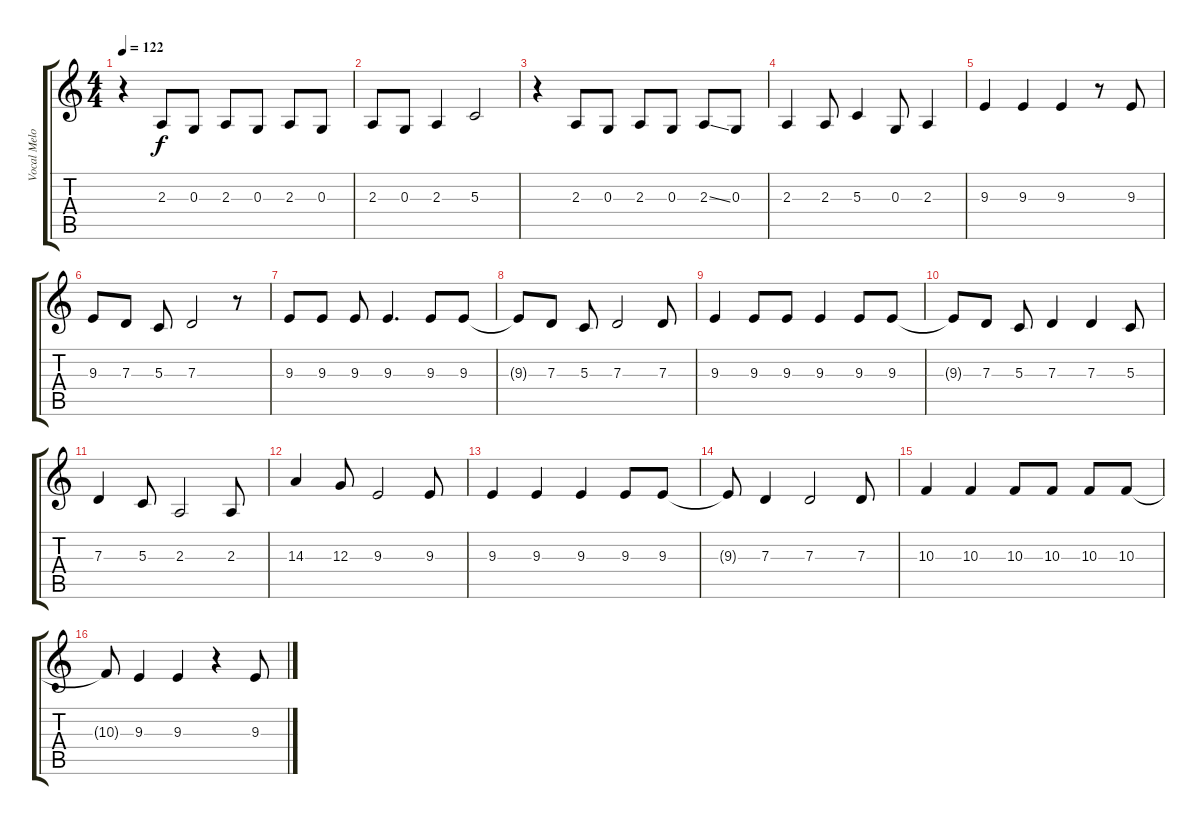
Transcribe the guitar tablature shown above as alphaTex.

\track ("Vocal Melody" "Vocal Melo") {instrument altosax}
\staff {score tabs}
\tuning (E4 B3 G3 D3 A2 E2) {hide}
\ts (4 4)
\tempo 122
\clef g2
\ks c
r.4{dy f} 2.3.8 0.3.8 2.3.8 0.3.8 2.3.8 0.3.8 |
2.3.8 0.3.8 2.3.4 5.3.2 |
r.4 2.3.8 0.3.8 2.3.8 0.3.8 2.3{ss}.8 0.3.8 |
2.3.4 2.3.8 5.3.4 0.3.8 2.3.4 |
9.3.4 9.3.4 9.3.4 r.8 9.3.8 |
9.3.8 7.3.8 5.3.8 7.3.2 r.8 |
9.3.8 9.3.8 9.3.8 9.3.4{d} 9.3.8 9.3.8 |
9.3{t}.8 7.3.8 5.3.8 7.3.2 7.3.8 |
9.3.4 9.3.8 9.3.8 9.3.4 9.3.8 9.3.8 |
9.3{t}.8 7.3.8 5.3.8 7.3.4 7.3.4 5.3.8 |
7.3.4 5.3.8 2.3.2 2.3.8 |
14.3.4 12.3.8 9.3.2 9.3.8 |
9.3.4 9.3.4 9.3.4 9.3.8 9.3.8 |
9.3{t}.8 7.3.4 7.3.2 7.3.8 |
10.3.4 10.3.4 10.3.8 10.3.8 10.3.8 10.3.8 |
10.3{t}.8 9.3.4 9.3.4 r.4 9.3.8
